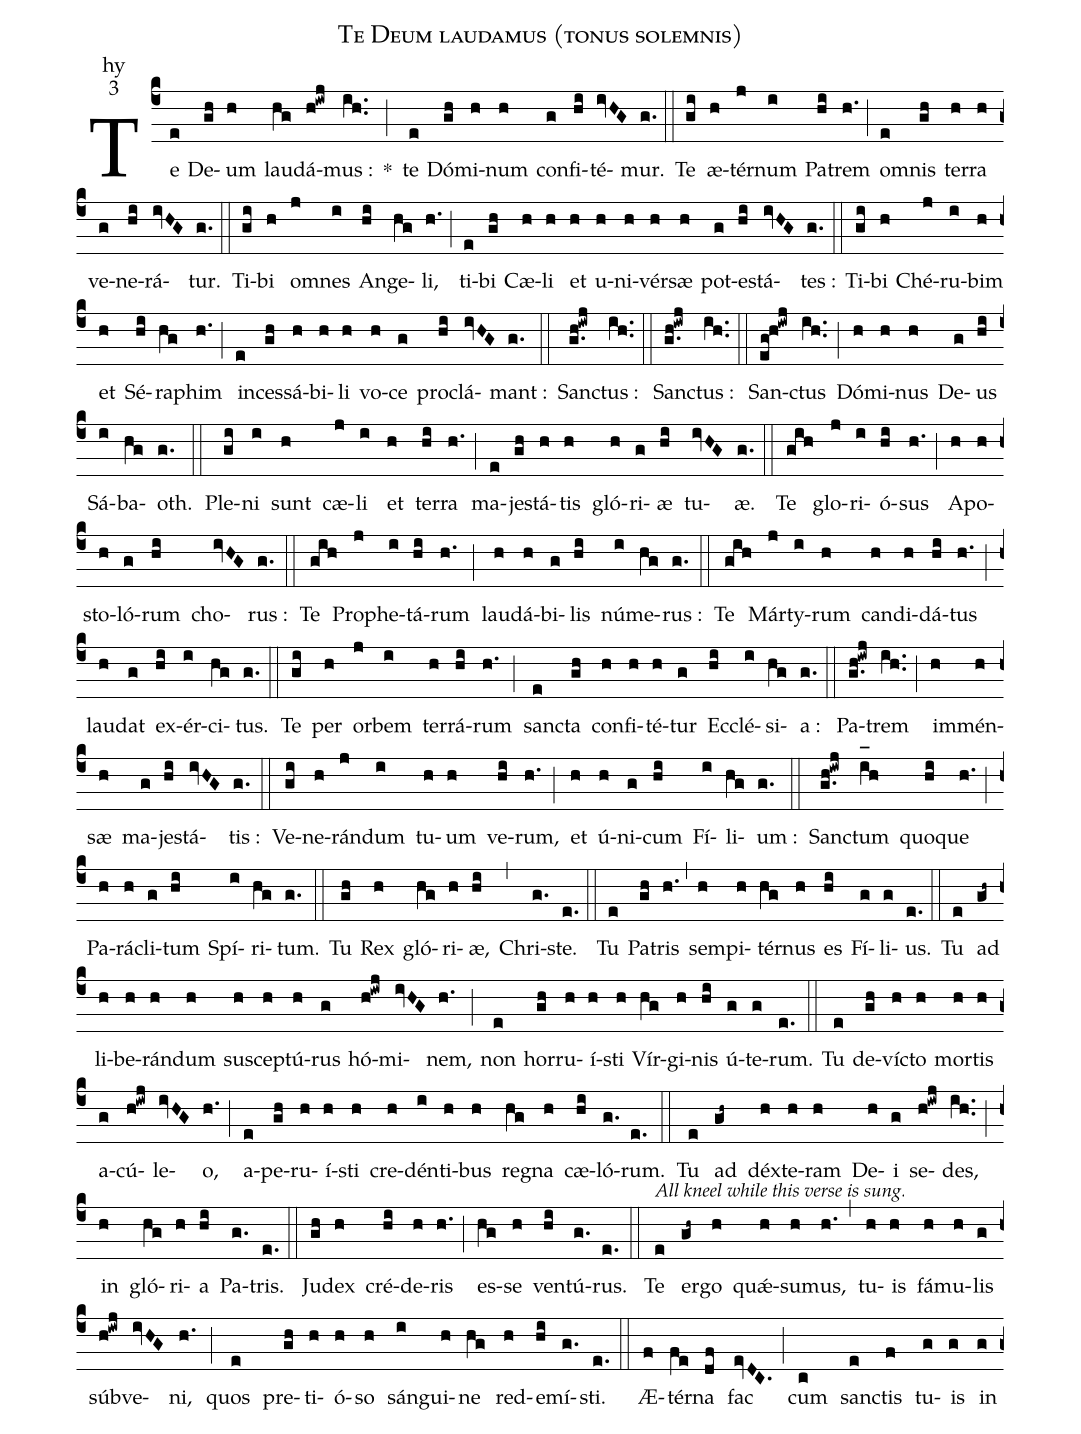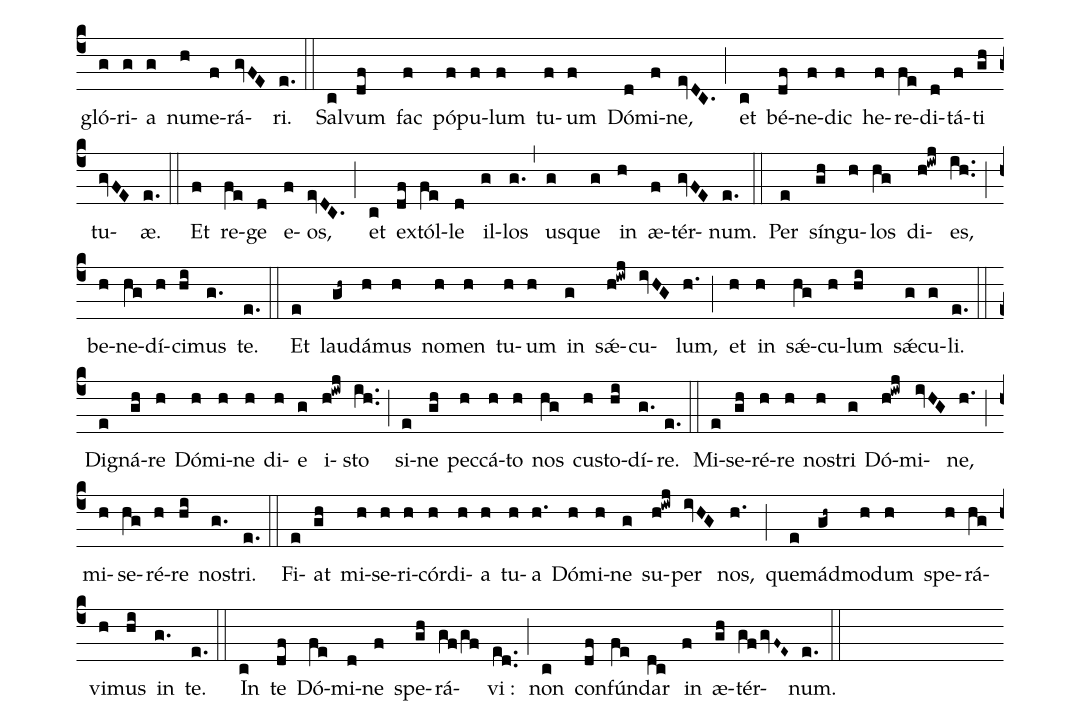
name:Te Deum laudamus (tonus solemnis);
office-part:hy;
mode:3;
%%
(c4) Te(e) De(gh)um(h) lau(hg)dá(h!iwj)mus :(ih..) <sp>*</sp>(;) te(e) Dó(gh)mi(h)num(h) con(g)fi(hi)té(ivHG)mur.(g.) (::)
Te(gi) æ(h)tér(j)num(i) Pa(hi)trem(h.) (;) o(e)mnis(gh) ter(h)ra(h) ve(g)ne(hi)rá(ivHG)tur.(g.) (::)
Ti(gi)bi(h) o(j)mnes(i) An(hi)ge(hg)li,(h.) (;) ti(e)bi(gh) Cæ(h)li(h) et(h) u(h)ni(h)vér(h)sæ(h) pot(g)e(hi)stá(ivHG)tes :(g.) (::)
Ti(gi)bi(h) Ché(j)ru(i)bim(h) et(h) Sé(hi)ra(hg)phim(h.) (;) in(e)ces(gh)sá(h)bi(h)li(h) vo(h)ce(g) pro(hi)clá(ivHG)mant :(g.) (::)
San(g.h!iwj)ctus :(ih..) (::)
San(g.h!iwj)ctus :(ih..) (::)
San(eg!h!iwj)ctus(ih..) (;) Dó(h)mi(h)nus(h) De(g)us(hi) Sá(i)ba(hg)oth.(g.) (::)
Ple(gi)ni(i) sunt(h) cæ(j)li(i) et(h) ter(hi)ra(h.) (;) ma(e)je(gh)stá(h)tis(h) gló(h)ri(g)æ(hi) tu(ivHG)æ.(g.) (::)
Te(gih) glo(j)ri(i)ó(hi)sus(h.) (;) A(h)po(h)sto(h)ló(g)rum(hi) cho(ivHG)rus :(g.) (::)
Te(gih) Pro(j)phe(i)tá(hi)rum(h.) (;) lau(h)dá(h)bi(g)lis(hi) nú(i)me(hg)rus :(g.) (::)
Te(gih) Már(j)ty(i)rum(h) can(h)di(h)dá(hi)tus(h.) (;) lau(h)dat(g) ex(hi)ér(i)ci(hg)tus.(g.) (::)
Te(gi) per(h) or(j)bem(i) ter(h)rá(hi)rum(h.) (;) san(e)cta(gh) con(h)fi(h)té(h)tur(g) Ec(hi)clé(i)si(hg)a :(g.) (::)
Pa(g.h!iwj)trem(ih..) (;) im(h)mén(h)sæ(h) ma(g)je(hi)stá(ivHG)tis :(g.) (::)
Ve(gi)ne(h)rán(j)dum(i) tu(h)um(h) ve(hi)rum,(h.) (;) et(h) ú(h)ni(g)cum(hi) Fí(i)li(hg)um :(g.) (::)
San(g.h!iwj)ctum(i_[oh:h]h) quo(hi)que(h.) (;) Pa(h)rá(h)cli(g)tum(hi) Spí(i)ri(hg)tum.(g.) (::)
Tu(gh) Rex(h) gló(hg)ri(h)æ,(hi) (,) Chri(g.)ste.(e.) (::)
Tu(e) Pa(gh)tris(h.) (,) sem(h)pi(h)tér(hg)nus(h) es(hi) Fí(g)li(g)us.(e.) (::)
Tu(e) ad(gh~) li(h)be(h)rán(h)dum(h) sus(h)ce(h)ptú(h)rus(g) hó(h!iwj)mi(ivHG)nem,(h.) (;) non(e) hor(gh)ru(h)í(h)sti(h) Vír(hg)gi(h)nis(hi) ú(g)te(g)rum.(e.) (::)
Tu(e) de(gh)ví(h)cto(h) mor(h)tis(h) a(g)cú(h!iwj)le(ivHG)o,(h.) (;) a(e)pe(gh)ru(h)í(h)sti(h) cre(h)dén(i)ti(h)bus(h) re(hg)gna(h) cæ(hi)ló(g.)rum.(e.) (::)
Tu(e) ad(gh~) déx(h)te(h)ram(h) De(h)i(g) se(h!iwj)des,(ih..) (;) in(h) gló(hg)ri(h)a(hi) Pa(g.)tris.(e.) (::)
Ju(gh)dex(h) cré(hi)de(h)ris(h.) (;) es(hg)se(h) ven(hi)tú(g.)rus.(e.) (::)
<alt>All kneel while this verse is sung.</alt> Te(e) er(gh~)go(h) quǽ(h)su(h)mus,(h.) (,) tu(h)is(h) fá(h)mu(h)lis(g) súb(h!iwj)ve(ivHG)ni,(h.) (;) quos(e) pre(gh)ti(h)ó(h)so(h) sán(i)gui(h)ne(hg) red(h)e(hi)mí(g.)sti.(e.) (::)
Æ(f)tér(fe)na(df) fac(evDC.) (;) cum(c) san(e)ctis(f) tu(g)is(g) in(g) gló(g)ri(g)a(g) nu(h)me(f)rá(gvFE)ri.(e.) (::)
Sal(c)vum(df) fac(f) pó(f)pu(f)lum(f) tu(f)um(f) Dó(d)mi(f)ne,(evDC.) (;) et(c) bé(df)ne(f)dic(f) he(f)re(fe)di(d)tá(f)ti(gh) tu(gvFE)æ.(e.) (::)
Et(f) re(fe)ge(d) e(f)os,(evDC.) (;) et(c) ex(df)tól(fe)le(d) il(g)los(g.) (,) us(g)que(g) in(h) æ(f)tér(gvFE)num.(e.) (::)
Per(e) sín(gh)gu(h)los(hg) di(h!iwj)es,(ih..) (;) be(h)ne(hg)dí(h)ci(hi)mus(g.) te.(e.) (::)
Et(e) lau(gh~)dá(h)mus(h) no(h)men(h) tu(h)um(h) in(g) sǽ(h!iwj)cu(ivHG)lum,(h.) (;) et(h) in(h) sǽ(hg)cu(h)lum(hi) sǽ(g)cu(g)li.(e.) (::)
Di(e)gná(gh)re(h) Dó(h)mi(h)ne(h) di(h)e(g) i(h!iwj)sto(ih..) (;) si(e)ne(gh) pec(h)cá(h)to(h) nos(hg) cu(h)sto(hi)dí(g.)re.(e.) (::)
Mi(e)se(gh)ré(h)re(h) no(h)stri(g) Dó(h!iwj)mi(ivHG)ne,(h.) (;) mi(h)se(hg)ré(h)re(hi) no(g.)stri.(e.) (::)
Fi(e)at(gh) mi(h)se(h)ri(h)cór(h)di(h)a(h) tu(h)a(h.) Dó(h)mi(h)ne(g) su(h!iwj)per(ivHG) nos,(h.) (;) quem(e)ád(gh~)mo(h)dum(h) spe(h)rá(hg)vi(h)mus(hi) in(g.) te.(e.) (::)
In(c) te(df) Dó(fe)mi(d)ne(f) spe(gh)rá(gf/gf)vi :(ed..) (;) non(c) con(df)fún(fe)dar(dc) in(f) æ(gh)tér(gfgvF~E~)num.(e.) (::)
